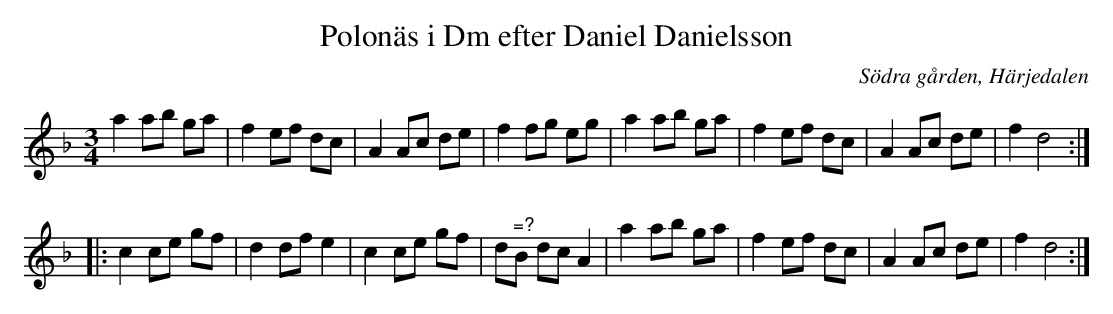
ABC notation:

X:1
T:Polonäs i Dm efter Daniel Danielsson
O:Södra gården, Härjedalen
M:3/4
L:1/16
K:Dm
a4 a2b2 g2a2 | f4 e2f2 d2c2 | A4 A2c2 d2e2 | f4 f2g2 e2g2 | a4 a2b2 g2a2 | f4 e2f2 d2c2 | A4 A2c2 d2e2 | f4 d8 ::
c4 c2e2 g2f2 | d4 d2f2 e4 | c4 c2e2 g2f2 | d2"^\=?"B2 d2c2 A4 | a4 a2b2 g2a2 | f4 e2f2 d2c2 | A4 A2c2 d2e2 | f4 d8 :|
